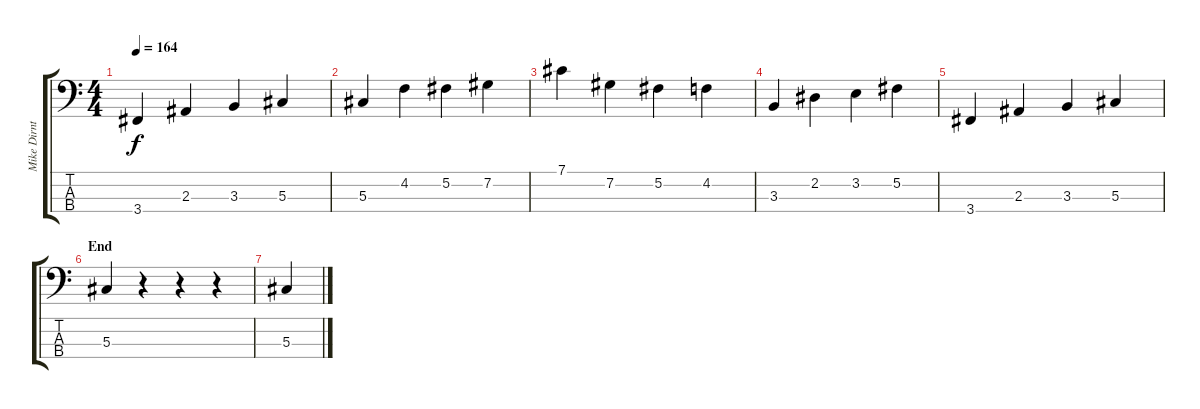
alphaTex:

\track ("Mike Dirnt" "Mike Dirnt") {instrument electricbasspick}
\staff {score tabs}
\tuning (Gb2 Db2 Ab1 Eb1) {hide}
\ts (4 4)
\tempo 164
\clef f4
\ks c
3.4.4{dy f} 2.3.4 3.3.4 5.3.4 |
5.3.4 4.2.4 5.2.4 7.2.4 |
7.1.4 7.2.4 5.2.4 4.2.4 |
3.3.4 2.2.4 3.2.4 5.2.4 |
3.4.4 2.3.4 3.3.4 5.3.4 |
\section ("" "End")
5.3.4 r.4 r.4 r.4 |
5.3.4
